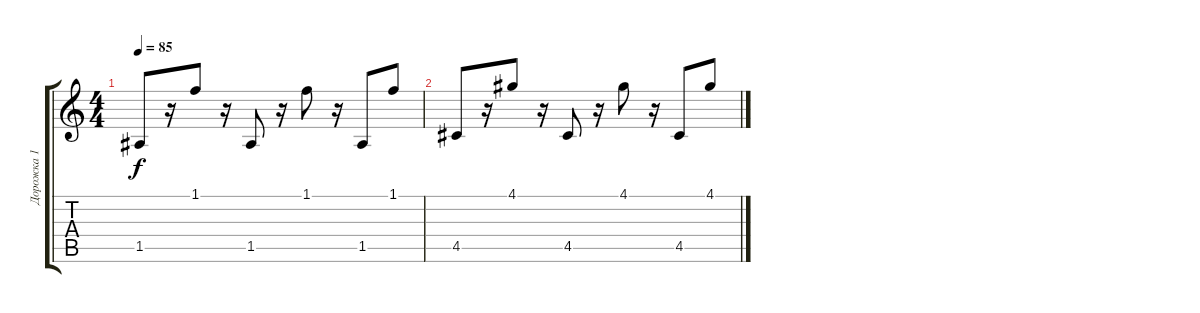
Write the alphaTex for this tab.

\track ("Дорожка 1" "Дорожка 1") {instrument acousticguitarsteel}
\staff {score tabs}
\tuning (E4 B3 G3 D3 A2 E2) {hide}
\ts (4 4)
\tempo 85
\clef g2
\ks c
1.5.8{dy f} r.16 1.1.8 r.16 1.5.8 r.16 1.1.8 r.16 1.5.8 1.1.8 |
4.5.8 r.16 4.1.8 r.16 4.5.8 r.16 4.1.8 r.16 4.5.8 4.1.8
